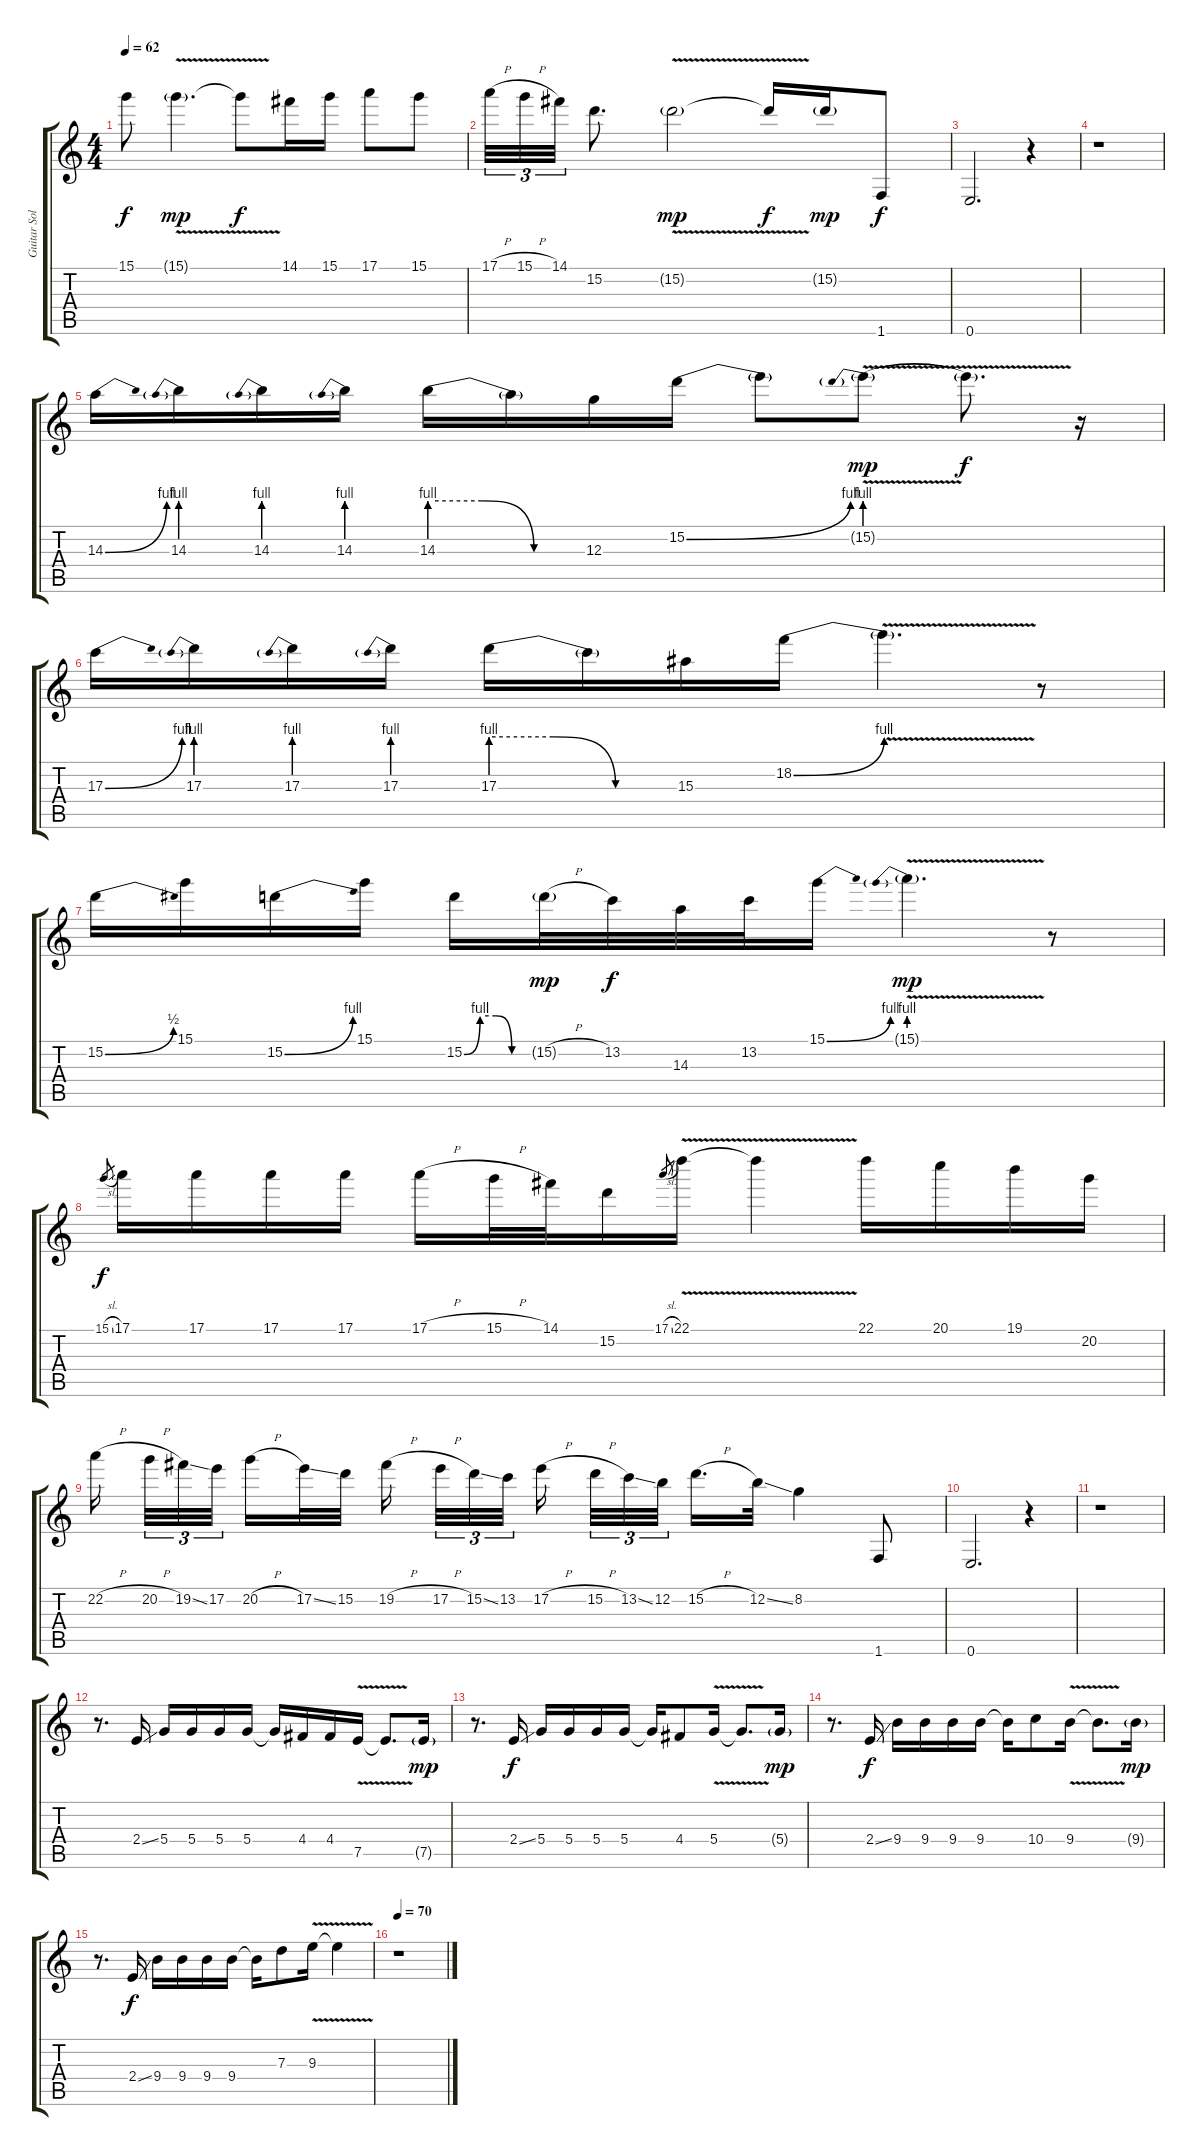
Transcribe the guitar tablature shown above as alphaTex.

\track ("Guitar Solos" "Guitar Sol") {instrument overdrivenguitar}
\staff {score tabs}
\tuning (E4 B3 G3 D3 A2 E2) {hide}
\ts (4 4)
\tempo 62
\clef g2
\ks c
15.1.8{dy f} 15.1{v g}.4{d dy mp} 15.1{t}.8{dy f} 14.1.16 15.1.16 17.1.8 15.1.8 |
17.1{h}.32{tu (3 2)} 15.1{h}.32{tu (3 2)} 14.1.32{tu (3 2)} 15.2.8{d} 15.2{v g}.2{dy mp} 15.2{t}.16{dy f} 15.2{g}.16{dy mp} 1.6.8{dy f} |
0.6.2{d} r.4 |
r.1 |
14.3{be (bend 0 0 60 4)}.16 14.3{be (prebend 0 4 60 4)}.16 14.3{be (prebend 0 4 60 4)}.16 14.3{be (prebend 0 4 60 4)}.16 14.3{be (custom 0 4 20 4 40 0 60 0)}.16 14.3{t}.16 12.3.16 15.2{be (bend 0 0 60 4)}.16 15.2{t}.8 15.2{be (prebend 0 4 60 4) v g}.8{dy mp} 15.2{t}.8{d dy f} r.16 |
17.3{be (bend 0 0 60 4)}.16 17.3{be (prebend 0 4 60 4)}.16 17.3{be (prebend 0 4 60 4)}.16 17.3{be (prebend 0 4 60 4)}.16 17.3{be (custom 0 4 20 4 40 0 60 0)}.16 17.3{t}.16 15.3.16 18.2{be (bend 0 0 60 4)}.16 18.2{v t}.4{d} r.8 |
15.2{be (bend 0 0 60 2)}.16 15.1.16 15.2{be (bend 0 0 60 4)}.16 15.1.16 15.2{be (custom 0 0 15 4 30 4 45 0 60 0)}.16 15.2{h g}.32{dy mp} 13.2.32{dy f} 14.3.32 13.2.32 15.1{be (bend 0 0 60 4)}.16 15.1{be (prebend 0 4 60 4) v g}.4{d dy mp} r.8 |
15.1{sl}.8{gr dy f} 17.1.16 17.1.16 17.1.16 17.1.16 17.1{h}.16 15.1{h}.32 14.1.32 15.2.16 17.1{sl}.8{gr} 22.1{v}.16 22.1{v t}.4 22.1.16 20.1.16 19.1.16 20.2.16 |
22.2{h}.16{beam splitsecondary} 20.2{h}.32{tu (3 2)} 19.2{ss}.32{tu (3 2)} 17.2.32{tu (3 2) beam splitsecondary} 20.2{h}.16 17.2{ss}.32 15.2.32 19.2{h}.16{beam splitsecondary} 17.2{h}.32{tu (3 2)} 15.2{ss}.32{tu (3 2)} 13.2.32{tu (3 2) beam splitsecondary} 17.2{h}.16{beam splitsecondary} 15.2{h}.32{tu (3 2)} 13.2{ss}.32{tu (3 2)} 12.2.32{tu (3 2)} 15.2{h}.16{d} 12.2{ss}.32 8.2.4 1.6.8 |
0.6.2{d} r.4 |
r.1 |
r.8{d} 2.4{ss}.16 5.4.16 5.4.16 5.4.16 5.4.16 5.4{t}.16 4.4.16 4.4.16 7.5{v}.16 7.5{t}.8{d} 7.5{g}.16{dy mp} |
r.8{d} 2.4{ss}.16{dy f} 5.4.16 5.4.16 5.4.16 5.4.16 5.4{t}.16 4.4.8 5.4{v}.16 5.4{t}.8{d} 5.4{g}.16{dy mp} |
r.8{d} 2.4{ss}.16{dy f} 9.4.16 9.4.16 9.4.16 9.4.16 9.4{t}.16 10.4.8 9.4{v}.16 9.4{t}.8{d} 9.4{g}.16{dy mp} |
r.8{d} 2.4{ss}.16{dy f} 9.4.16 9.4.16 9.4.16 9.4.16 9.4{t}.16 7.3.8 9.3{v}.16 9.3{t}.4 |
\tempo 70
r.1
